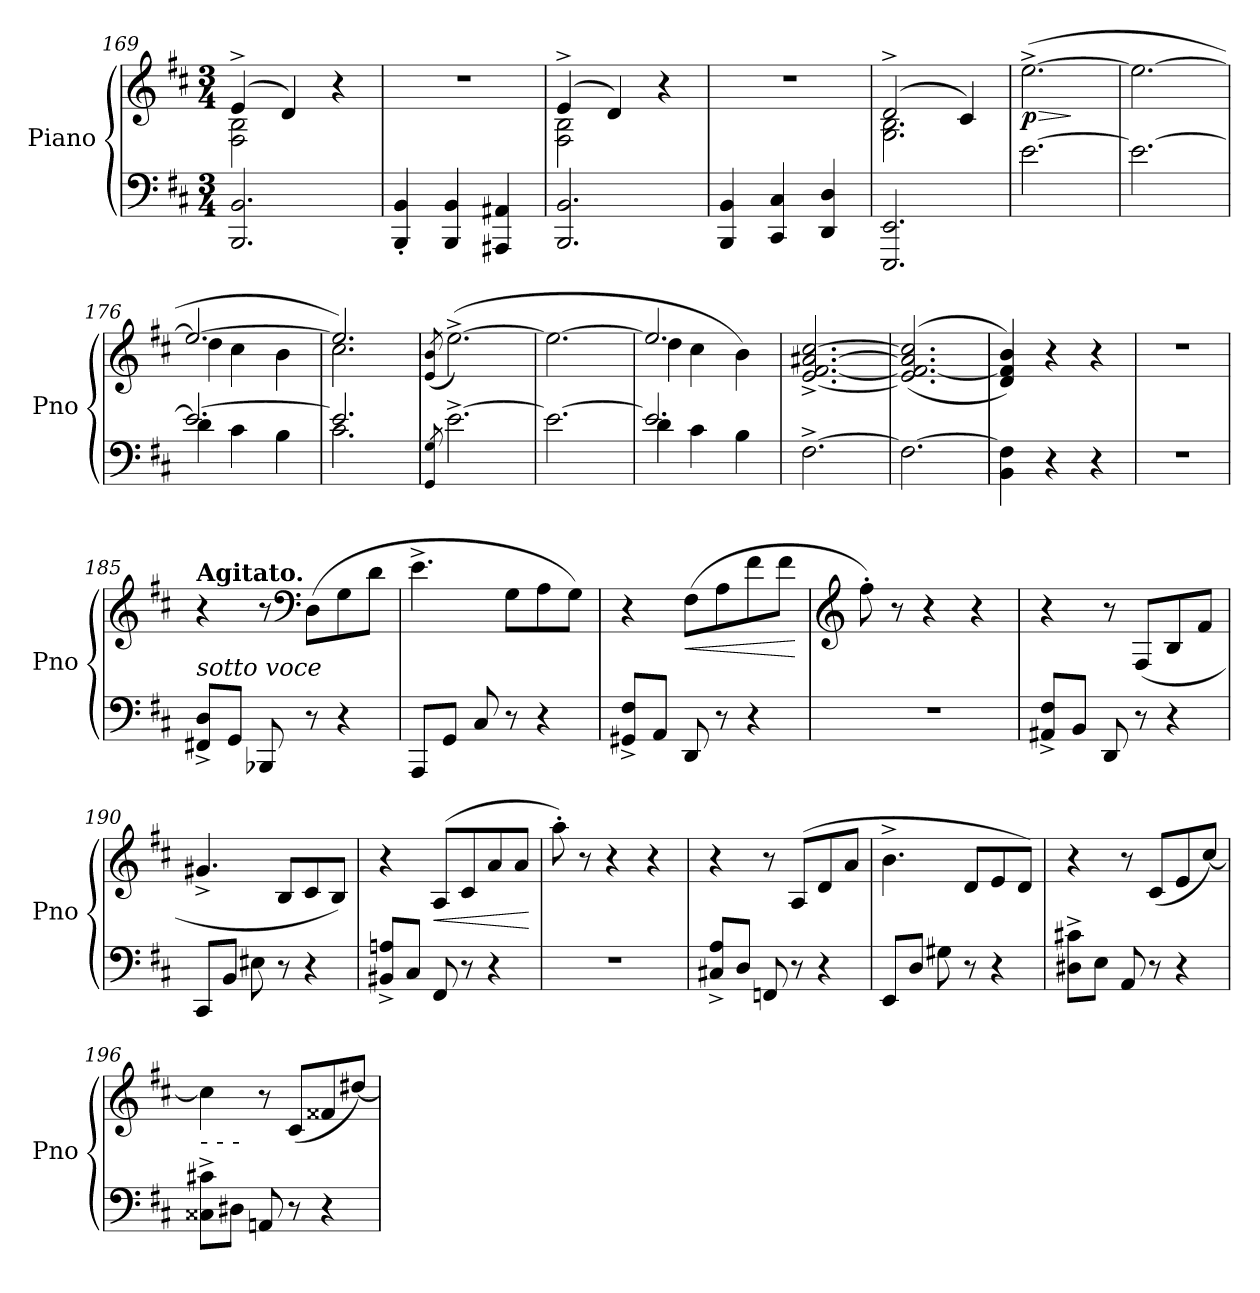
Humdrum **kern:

**kern	**kern	**dynam
*part1	*part1	*part1
*staff2	*staff1	*staff1/2
*I"Piano	*	*
*I'Pno	*	*
*clefF4	*clefG2	*
*k[f#c#]	*k[f#c#]	*
*M3/4	*M3/4	*
=169	=169	=169
*	*^	*
!	!	!	!LO:DY:a=2
2.BBB/ 2.BB/	(4e^/	2F#\ 2B\	other-dynamics
.	4d/)	.	.
.	4r	4ryy	.
*	*v	*v	*
=170	=170	=170
4BBB/' 4BB/'	2.r	.
4BBB/ 4BB/	.	.
4AAA#X/ 4AA#X/	.	.
=171	=171	=171
*	*^	*
2.BBB/ 2.BB/	(4e^/	2F#\ 2B\	.
.	4d/)	.	.
.	4r	4ryy	.
*	*v	*v	*
=172	=172	=172
4BBB/ 4BB/	2.r	.
4CC#/ 4C#/	.	.
4DD/ 4D/	.	.
=173	=173	=173
*	*^	*
2.EEE/ 2.EE/	(2d^/	2.G\ 2.B\	.
.	4c#/)	.	.
*	*v	*v	*
=174	=174	=174
!	!	!LO:HP:b
!	!	!LO:DY:n=1:b
[2.e\	([2.ee^\	> p
.	.	]
=175	=175	=175
2.e\_	2.ee\_	.
=176	=176	=176
*^	*^	*
2.e/_	4d\	2.ee/_	4dd\	.
.	4c#\	.	4cc#\	.
.	4B\	.	4b\	.
=177	=177	=177	=177	=177
2.e/]	2.c#\	2.ee/])	2.cc#\	.
*v	*v	*	*	*
*	*v	*v	*
=178	=178	=178
8qGG/ 8qG/	(>8qe/ 8qb/	.
[2.e^\	([2.ee^\)	.
=179	=179	=179
2.e\_	2.ee\_	.
!!LO:LB:g=z
=180	=180	=180
*^	*^	*
2.e/]	4d\	2.ee/]	4dd\	.
.	4c#\	.	4cc#\	.
.	4B\	.	4b\)	.
*v	*v	*	*	*
*	*v	*v	*
=181	=181	=181
[2.F#^\	[2.e/^ [2.f#/^ [2.a#X/^ [2.cc#/^	.
=182	=182	=182
2.F#\_	((2.e/] 2.f#/_ 2.a#/] 2.cc#/]	.
=183	=183	=183
4BB\ 4F#\]	4d/ 4f#/] 4b/))	.
4r	4r	.
4r	4r	.
=184	=184	=184
2.r	2.r	.
=185	=185	=185
!	!LO:TX:a:B:t=Agitato.	!
!LO:TX:a:i:t=sotto voce	!	!
8FF#X/^ 8D/^L	4r	.
8GG/J	.	.
8BBB-X/	8r	.
*	*clefF4	*
8r	(8D\L	.
4r	8G\	.
.	8d\J	.
=186	=186	=186
8AAA/L	4.e^\	.
8GG/J	.	.
8C#/	.	.
8r	8G\L	.
4r	8A\	.
.	8G\J)	.
=187	=187	=187
8GG#X/^ 8F#/^L	4r	.
8AA/J	.	.
!	!	!LO:HP:b
8DD/	(>8F#\L	<
8r	8A\	.
4r	8f#\	.
.	8f#\J	.
.	.	[
=188	=188	=188
*	*clefG2	*
2.r	8ff#'\)	.
.	8r	.
.	4r	.
.	4r	.
!!LO:LB:g=z
=189	=189	=189
8AA#X/^ 8F#/^L	4r	.
!	!	!LO:DY:a=2
8BB/J	.	other-dynamics
8DD/	8r	.
8r	(8F#/L	.
4r	8B/	.
.	8f#/J	.
=190	=190	=190
8CC#/L	4.g#X^/	.
8BB/J	.	.
8E#X\	.	.
8r	8B/L	.
4r	8c#/	.
.	8B/J)	.
=191	=191	=191
8BB#X/^ 8An/^L	4r	.
8C#/J	.	.
!	!	!LO:HP:b
8FF#/	(>8A/L	<
8r	8c#/	.
4r	8a/	.
.	8a/J	.
.	.	[
=192	=192	=192
2.r	8aa'\)	.
.	8r	.
.	4r	.
.	4r	.
=193	=193	=193
8C#X/^ 8A/^L	4r	.
8D/J	.	.
8FFn/	8r	.
!	!	!LO:DY:a=2
8r	(8A/L	other-dynamics
4r	8d/	.
.	8a/J	.
=194	=194	=194
8EE/L	4.b^\	.
8D/J	.	.
8G#X\	.	.
8r	8d/L	.
4r	8e/	.
.	8d/J)	.
!!LO:LB:g=z
=195	=195	=195
8D#X\^ 8c#X\^L	4r	.
8E\J	.	.
8AA/	8r	.
8r	(8c#/L	.
4r	8e/	.
.	[8cc#/J)	.
!!LO:PB:g=z
=196	=196	=196
!LO:TX:a:t=-     -     -	!	!
8C##X\^ 8c#X\^L	4cc#\]	.
8D#X\J	.	.
8AAn/	8r	.
!	!	!LO:DY:b
8r	(8c#/L	other-dynamics
4r	8f##X/	.
.	[8dd#X/J)	.
=	=	=
*-	*-	*-
